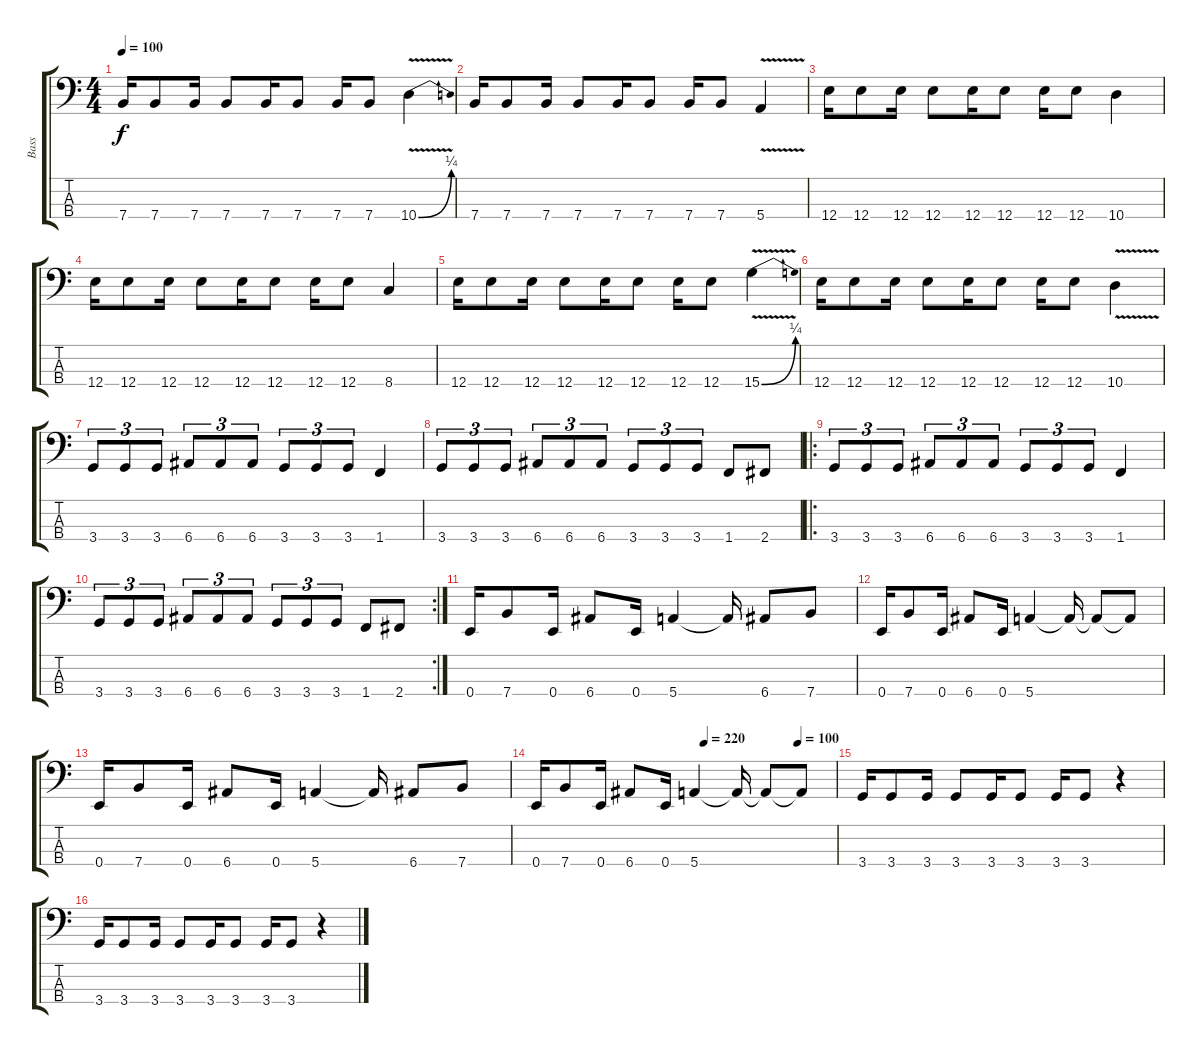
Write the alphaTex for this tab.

\track ("Bass" "Bass") {instrument electricbassfinger}
\staff {score tabs}
\tuning (G2 D2 A1 E1) {hide}
\ts (4 4)
\tempo 100
\clef f4
\ks c
7.4.16{dy f} 7.4.8 7.4.16 7.4.8 7.4.16 7.4.8 7.4.16 7.4.8 10.4{be (bend 0 0 60 1) v}.4 |
7.4.16 7.4.8 7.4.16 7.4.8 7.4.16 7.4.8 7.4.16 7.4.8 5.4{v}.4 |
12.4.16 12.4.8 12.4.16 12.4.8 12.4.16 12.4.8 12.4.16 12.4.8 10.4.4 |
12.4.16 12.4.8 12.4.16 12.4.8 12.4.16 12.4.8 12.4.16 12.4.8 8.4.4 |
12.4.16 12.4.8 12.4.16 12.4.8 12.4.16 12.4.8 12.4.16 12.4.8 15.4{be (bend 0 0 60 1) v}.4 |
12.4.16 12.4.8 12.4.16 12.4.8 12.4.16 12.4.8 12.4.16 12.4.8 10.4{v}.4 |
3.4.8{tu (3 2)} 3.4.8{tu (3 2)} 3.4.8{tu (3 2)} 6.4.8{tu (3 2)} 6.4.8{tu (3 2)} 6.4.8{tu (3 2)} 3.4.8{tu (3 2)} 3.4.8{tu (3 2)} 3.4.8{tu (3 2)} 1.4.4 |
3.4.8{tu (3 2)} 3.4.8{tu (3 2)} 3.4.8{tu (3 2)} 6.4.8{tu (3 2)} 6.4.8{tu (3 2)} 6.4.8{tu (3 2)} 3.4.8{tu (3 2)} 3.4.8{tu (3 2)} 3.4.8{tu (3 2)} 1.4.8 2.4.8 |
\ro
3.4.8{tu (3 2)} 3.4.8{tu (3 2)} 3.4.8{tu (3 2)} 6.4.8{tu (3 2)} 6.4.8{tu (3 2)} 6.4.8{tu (3 2)} 3.4.8{tu (3 2)} 3.4.8{tu (3 2)} 3.4.8{tu (3 2)} 1.4.4 |
\rc 2
3.4.8{tu (3 2)} 3.4.8{tu (3 2)} 3.4.8{tu (3 2)} 6.4.8{tu (3 2)} 6.4.8{tu (3 2)} 6.4.8{tu (3 2)} 3.4.8{tu (3 2)} 3.4.8{tu (3 2)} 3.4.8{tu (3 2)} 1.4.8 2.4.8 |
0.4.16 7.4.8 0.4.16 6.4.8 0.4.16 5.4.4 5.4{t}.16 6.4.8 7.4.8 |
0.4.16 7.4.8 0.4.16 6.4.8 0.4.16 5.4.4 5.4{t}.16 5.4{t}.8 5.4{t}.8 |
0.4.16 7.4.8 0.4.16 6.4.8 0.4.16 5.4.4 5.4{t}.16 6.4.8 7.4.8 |
\tempo (220 0.5625)
\tempo (100 0.875)
0.4.16 7.4.8 0.4.16 6.4.8 0.4.16 5.4.4 5.4{t}.16 5.4{t}.8 5.4{t}.8 |
3.4.16 3.4.8 3.4.16 3.4.8 3.4.16 3.4.8 3.4.16 3.4.8 r.4 |
3.4.16 3.4.8 3.4.16 3.4.8 3.4.16 3.4.8 3.4.16 3.4.8 r.4
